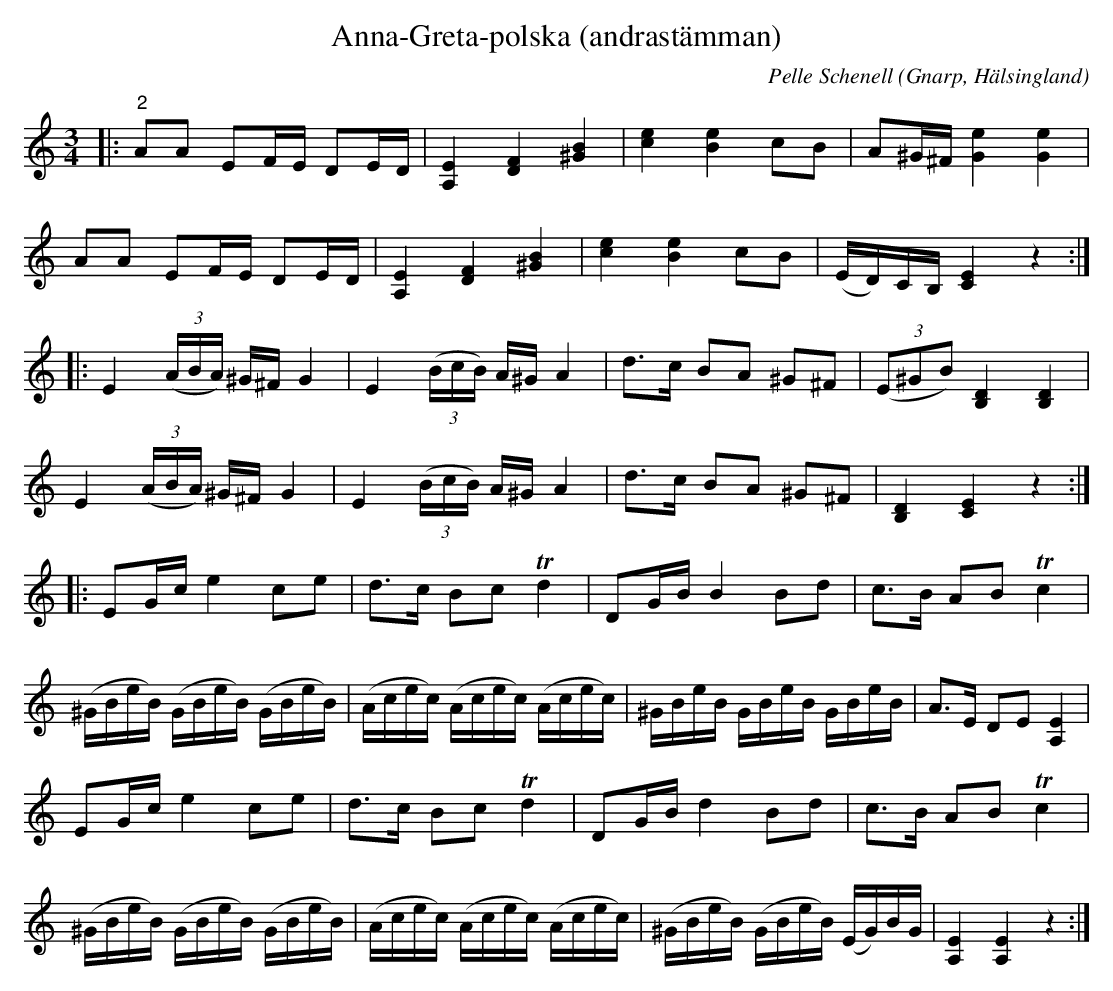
X:1
T:Anna-Greta-polska (andrastämman)
C:Pelle Schenell
O:Gnarp, Hälsingland
L:1/16
M:3/4
K:Am
V:2
|:"^2" A2A2 E2FE D2ED | [A,E]4 [DF]4 [^GB]4 | [ce]4 [Be]4 c2B2 | A2^G^F [Ge]4 [Ge]4 |
A2A2 E2FE D2ED | [A,E]4 [DF]4 [^GB]4 | [ce]4 [Be]4 c2B2 | (ED)CB, [CE]4 z4 ::
E4 (3(ABA) ^G^F G4 | E4 (3(BcB) A^G A4 | d2>c2 B2A2 ^G2^F2 | (3(E2^G2B2) [B,D]4 [B,D]4 |
E4 (3(ABA) ^G^F G4 | E4 (3(BcB) A^G A4 | d2>c2 B2A2 ^G2^F2 | [B,D]4 [CE]4 z4 ::
E2Gc e4 c2e2 | d2>c2 B2c2T d4 | D2GB B4 B2d2 | c2>B2 A2B2T c4 |
(^GBeB) (GBeB) (GBeB) | (Acec) (Acec) (Acec) | ^GBeB GBeB GBeB | A2>E2 D2E2 [A,E]4 |
E2Gc e4 c2e2 | d2>c2 B2c2T d4 | D2GB d4 B2d2 | c2>B2 A2B2T c4 |
(^GBeB) (GBeB) (GBeB) | (Acec) (Acec) (Acec) | (^GBeB) (GBeB) (EG)BG | [A,E]4 [A,E]4 z4 :|
